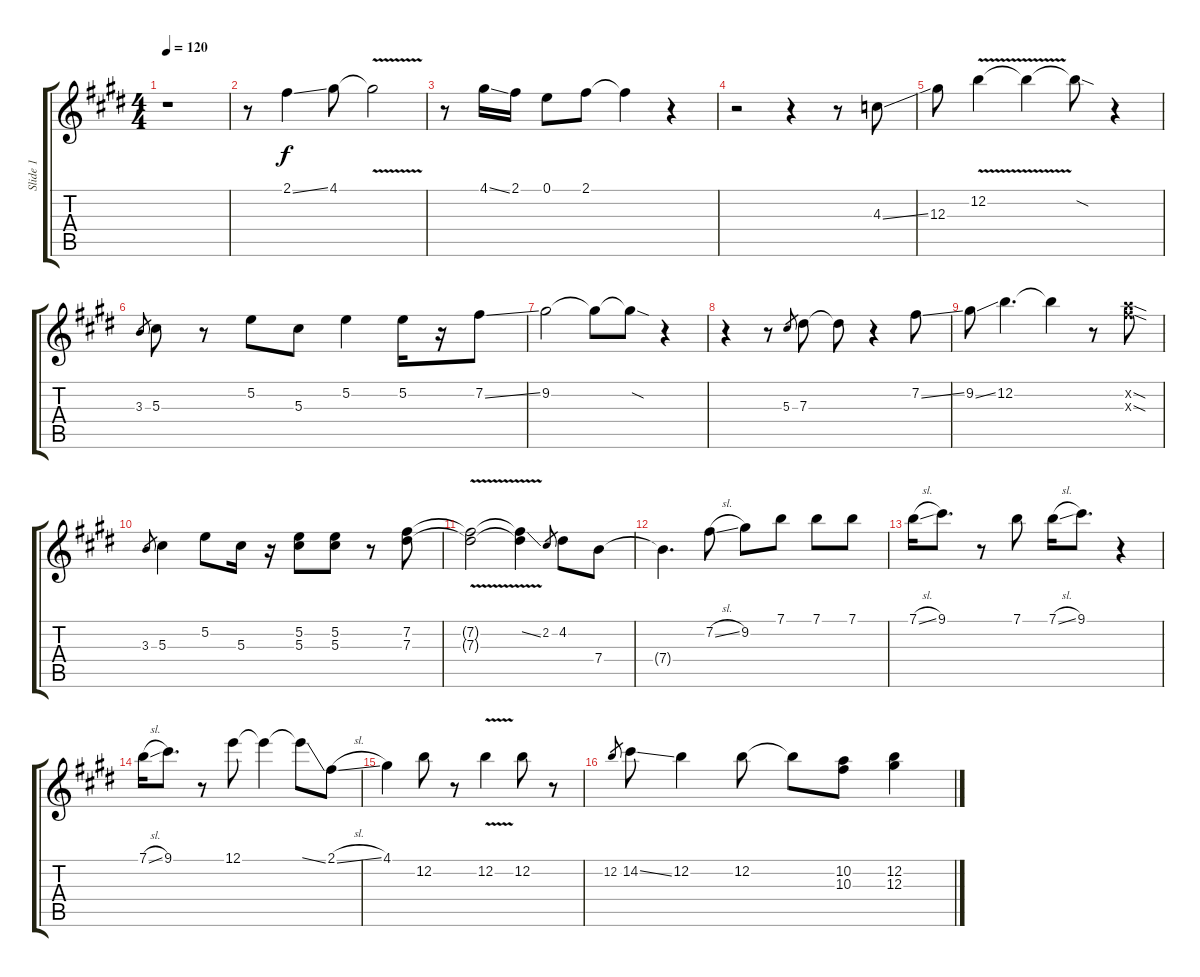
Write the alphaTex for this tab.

\track ("Slide 1" "Slide 1") {instrument electricguitarclean}
\staff {score tabs}
\tuning (E4 B3 Ab3 E3 B2 E2) {hide}
\ts (4 4)
\tempo 120
\clef g2
\ks e
r.1{dy f} |
r.8 2.1{ss}.4 4.1.8 4.1{v t}.2 |
r.8 4.1{ss}.16 2.1.16 0.1.8 2.1.8 2.1{t}.4 r.4 |
r.2 r.4 r.8 4.3{ss}.8 |
12.3.8 12.2{v}.4 12.2{t}.4 12.2{sod t}.8 r.4 |
3.3.8{gr} 5.3.8 r.8 5.2.8 5.3.8 5.2.4 5.2.16 r.16 7.2{ss}.8 |
9.2.2 9.2{t}.8 9.2{sod t}.8 r.4 |
r.4 r.8 5.3.8{gr} 7.3.8 7.3{t}.8 r.4 7.2{ss}.8 |
9.2{ss}.8 12.2.4{d} 12.2{t}.4 r.8 (10.2{sod x} 10.3{sod x}).8 |
3.3.8{gr} 5.3.4 5.2.8 5.3.16 r.16 (5.2 5.3).8 (5.2 5.3).8 r.8 (7.2 7.3).8 |
(7.2{v t} 7.3{t}).2 (7.2{ss t} 7.3{t}).4 2.2.8{gr} 4.2.8 7.4.8 |
7.4{t}.4{d} 7.2{sl}.8 9.2.8 7.1.8 7.1.8 7.1.8 |
7.1{sl}.16 9.1.8{d} r.8 7.1.8 7.1{sl}.16 9.1.8{d} r.4 |
7.1{sl}.16 9.1.8{d} r.8 12.1.8 12.1{t}.4 12.1{ss t}.8 2.1{sl}.8 |
4.1.4 12.2.8 r.8 12.2{v}.4 12.2.8 r.8 |
12.2.8{gr} 14.2{ss}.8 12.2.4 12.2.8 12.2{t}.8 (10.2 10.3).8 (12.2 12.3).4
